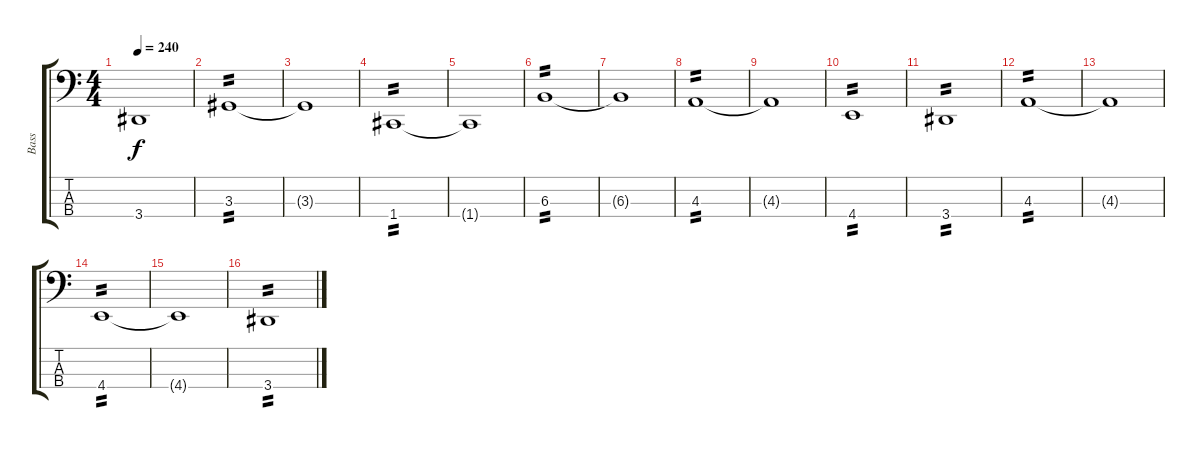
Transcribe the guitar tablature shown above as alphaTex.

\track ("Bass" "Bass") {instrument electricbasspick}
\staff {score tabs}
\tuning (Eb2 Bb1 F1 C1) {hide}
\ts (4 4)
\tempo 240
\clef f4
\ks c
3.4{t}.1{dy f} |
3.3.1{tp 2} |
3.3{t}.1 |
1.4.1{tp 2} |
1.4{t}.1 |
6.3.1{tp 2} |
6.3{t}.1 |
4.3.1{tp 2} |
4.3{t}.1 |
4.4.1{tp 2} |
3.4.1{tp 2} |
4.3.1{tp 2} |
4.3{t}.1 |
4.4.1{tp 2} |
4.4{t}.1 |
3.4.1{tp 2}
